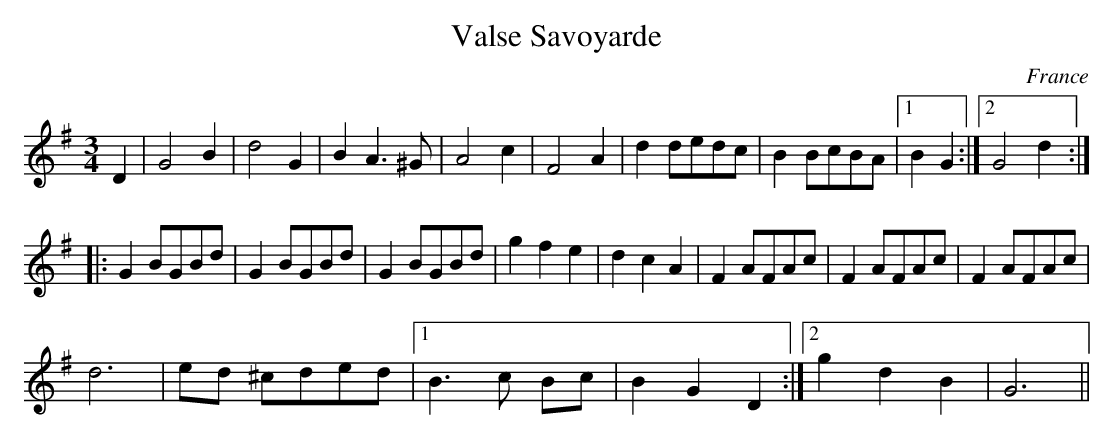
X:1
T:Valse Savoyarde
M:3/4
O:France
K:G
D2|G4B2|d4G2|B2A3^G|A4c2|F4A2|d2dedc|B2BcBA\
|1 B2G2:|2 G4d2:|
|:G2BGBd|G2BGBd|G2BGBd|g2f2e2|\
d2c2A2|F2AFAc|F2AFAc|F2AFAc|
d6|ed ^cded|1 B3c Bc|B2G2D2:|2 g2d2B2|G6||
